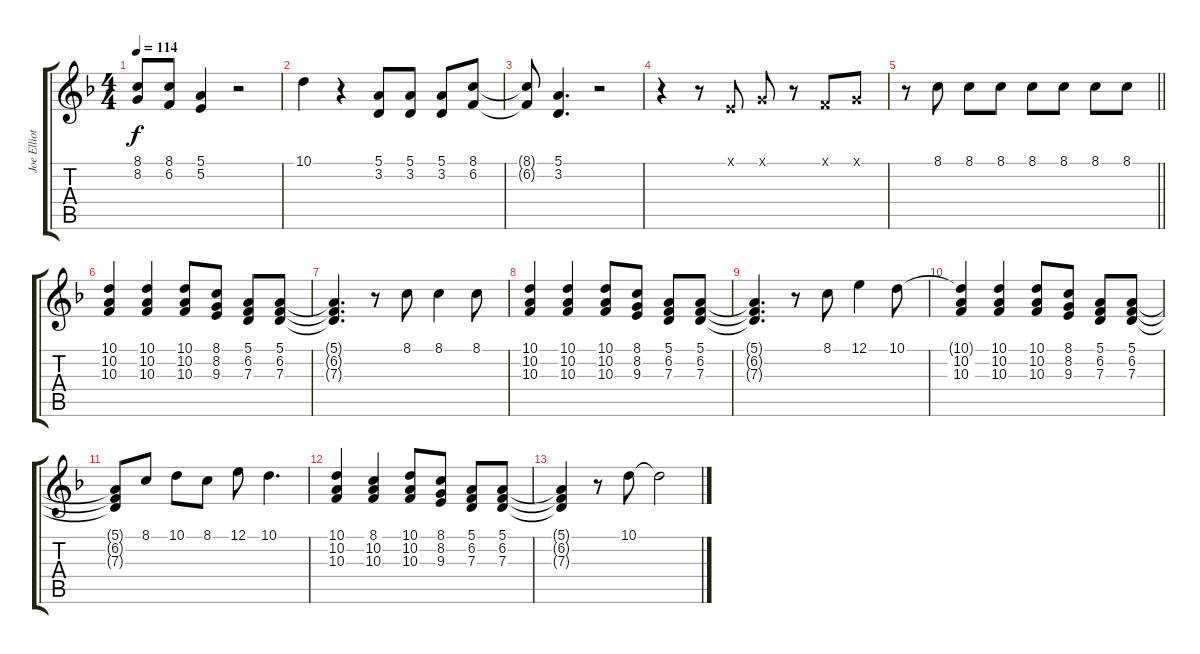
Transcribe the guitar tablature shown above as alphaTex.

\track ("Joe Elliott" "Joe Elliot") {instrument lead1square}
\staff {score tabs}
\tuning (E4 B3 G3 D3 A2 E2) {hide}
\ts (4 4)
\tempo 114
\clef g2
\ks dminor
(8.1{t} 8.2{t}).8{dy f} (8.1 6.2).8 (5.1 5.2).4 r.2 |
10.1.4 r.4 (5.1 3.2).8 (5.1 3.2).8 (5.1 3.2).8 (8.1 6.2).8 |
(8.1{t} 6.2{t}).8 (5.1 3.2).4{d} r.2 |
r.4 r.8 0.1{x}.8 3.1{x}.8 r.8 1.1{x}.8 3.1{x}.8 |
\barLineRight lightlight
r.8 8.1.8 8.1.8 8.1.8 8.1.8 8.1.8 8.1.8 8.1.8 |
(10.1 10.2 10.3).4 (10.1 10.2 10.3).4 (10.1 10.2 10.3).8 (8.1 8.2 9.3).8 (5.1 6.2 7.3).8 (5.1 6.2 7.3).8 |
(5.1{t} 6.2{t} 7.3{t}).4{d} r.8 8.1.8 8.1.4 8.1.8 |
(10.1 10.2 10.3).4 (10.1 10.2 10.3).4 (10.1 10.2 10.3).8 (8.1 8.2 9.3).8 (5.1 6.2 7.3).8 (5.1 6.2 7.3).8 |
(5.1{t} 6.2{t} 7.3{t}).4{d} r.8 8.1.8 12.1.4 10.1.8 |
(10.1{t} 10.2 10.3).4 (10.1 10.2 10.3).4 (10.1 10.2 10.3).8 (8.1 8.2 9.3).8 (5.1 6.2 7.3).8 (5.1 6.2 7.3).8 |
(5.1{t} 6.2{t} 7.3{t}).8 8.1.8 10.1.8 8.1.8 12.1.8 10.1.4{d} |
(10.1 10.2 10.3).4 (8.1 10.2 10.3).4 (10.1 10.2 10.3).8 (8.1 8.2 9.3).8 (5.1 6.2 7.3).8 (5.1 6.2 7.3).8 |
(5.1{t} 6.2{t} 7.3{t}).4 r.8 10.1.8 10.1{t}.2
